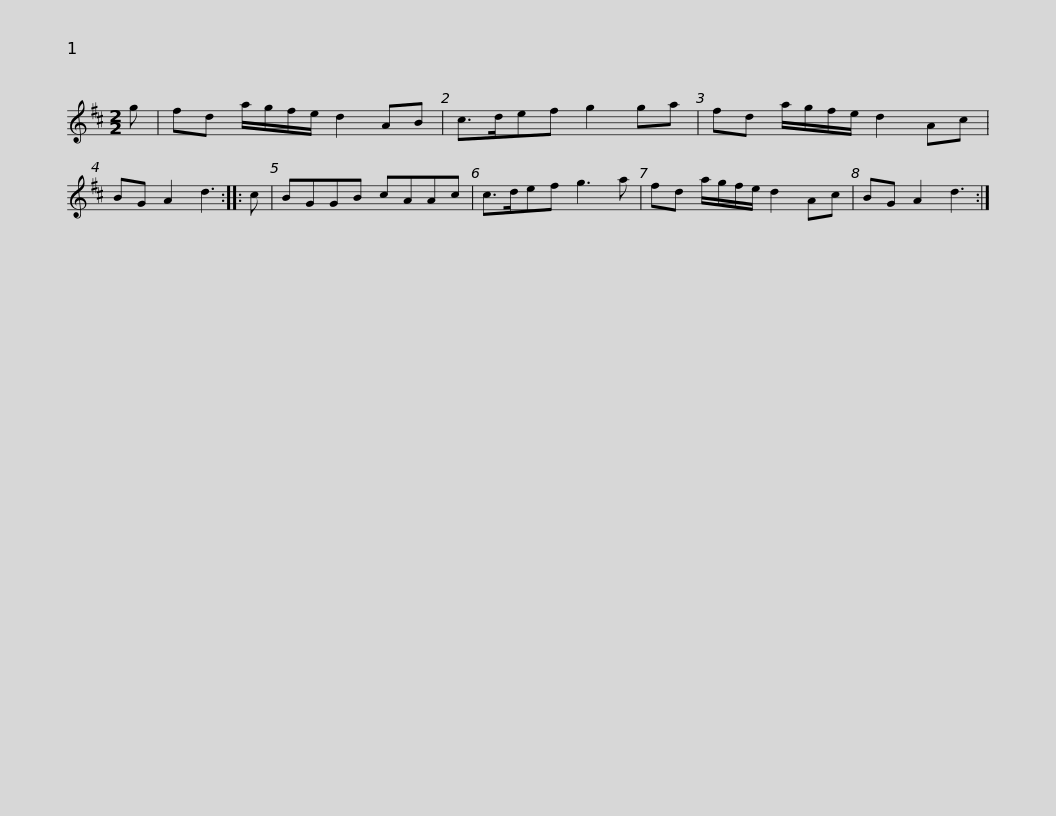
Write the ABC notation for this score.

X:1
L:1/8
M:2/2
I:linebreak $
K:D
V:1 treble
V:1
 g | fd a/g/f/e/ d2 AB | c>def g2 ga | fd a/g/f/e/ d2 Ac | BG A2 d3 :: %5
 c | BGGB cAAc |$ c>def g3 a | fd a/g/f/e/ d2 Ac | BG A2 d3 :| %10
